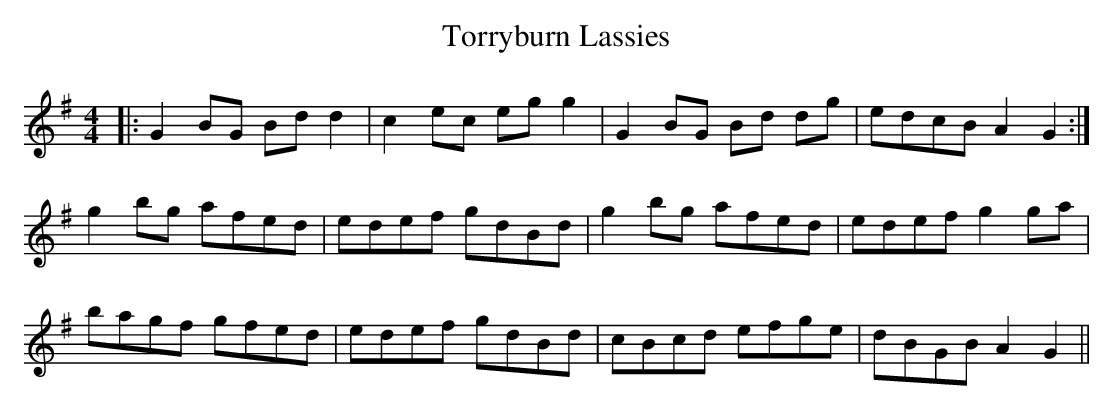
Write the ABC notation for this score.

X:1
T: Torryburn Lassies
M: 4/4
L: 1/8
K: Gmaj
|:G2 BG Bd d2|c2 ec eg g2|G2 BG Bd dg|edcB A2 G2:|
g2 bg afed|edef gdBd|g2 bg afed|edef g2 ga|
bagf gfed|edef gdBd|cBcd efge|dBGB A2 G2||
